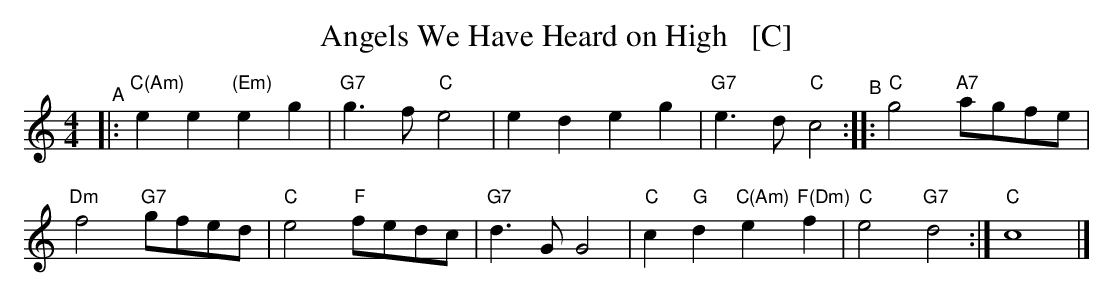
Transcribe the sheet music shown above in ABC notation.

X:1
T: Angels We Have Heard on High   [C]
M: 4/4
L: 1/4
K: C
"^A"|: "C(Am)"ee "(Em)"eg | "G7"g>f "C"e2 | ed eg | "G7"e>d "C"c2 "^B":: "C"g2 "A7"a/g/f/e/ |
"Dm"f2 "G7"g/f/e/d/ | "C"e2 "F"f/e/d/c/ | "G7"d>G G2 | "C"c"G"d "C(Am)"e "F(Dm)"f | "C"e2 "G7"d2 :| "C"c4 |]
